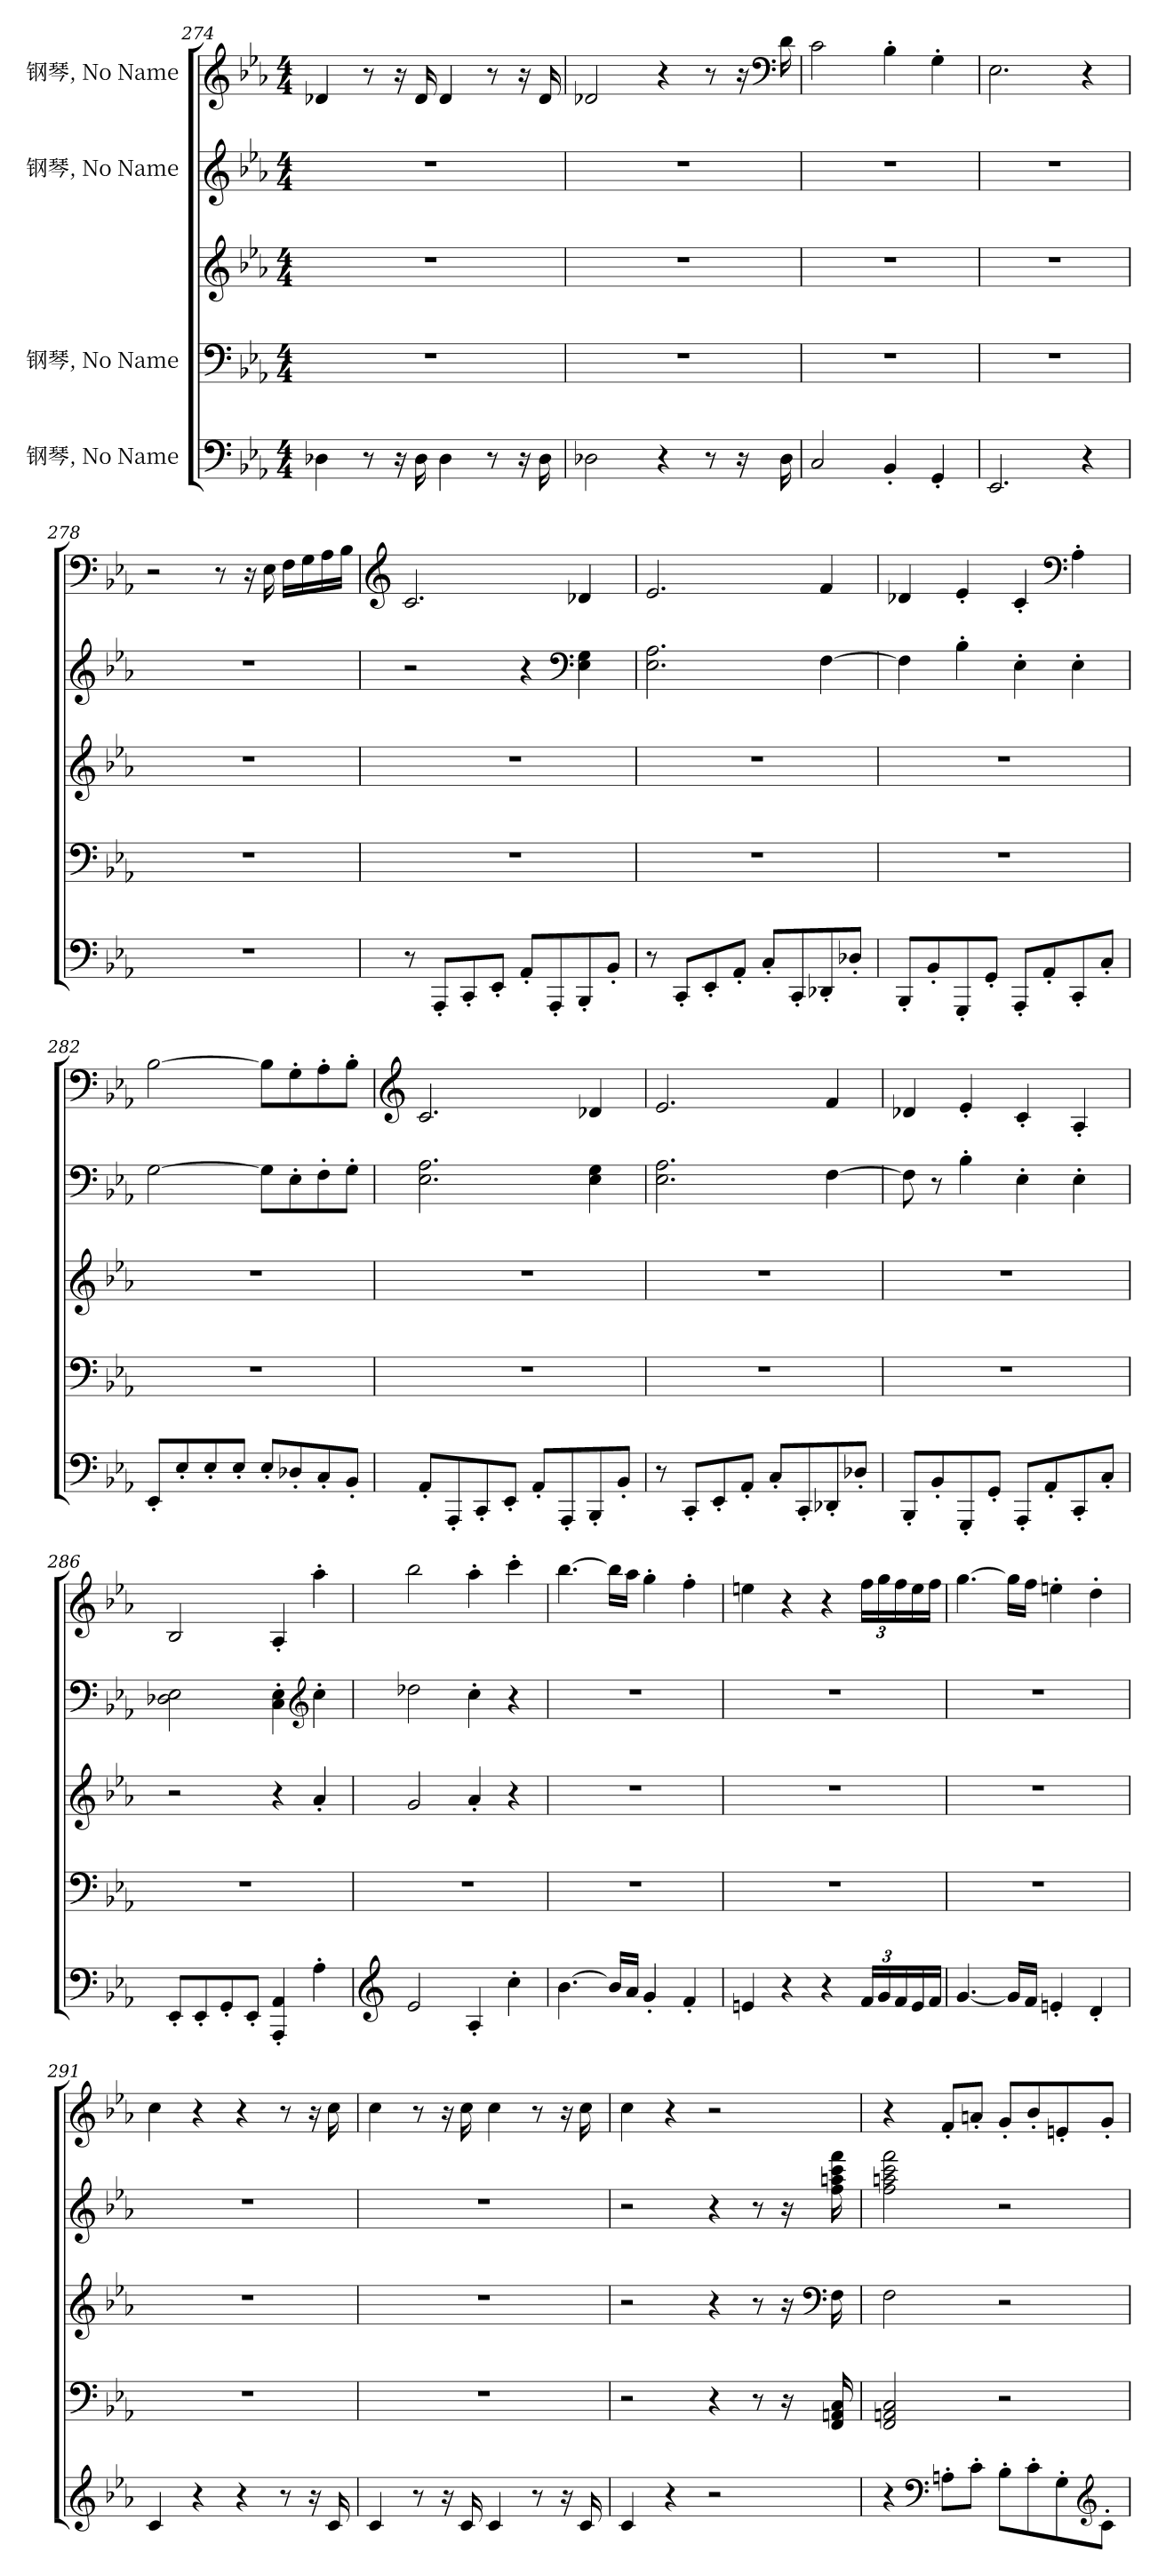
**kern	**kern	**kern	**kern	**kern
*part4	*part3	*part3	*part2	*part1
*staff5	*staff4	*staff3	*staff2	*staff1
*I"钢琴, No Name	*I"钢琴, No Name	*	*I"钢琴, No Name	*I"钢琴, No Name
*clefF4	*clefF4	*clefG2	*clefG2	*clefG2
*k[b-e-a-]	*k[b-e-a-]	*k[b-e-a-]	*k[b-e-a-]	*k[b-e-a-]
*M4/4	*M4/4	*M4/4	*M4/4	*M4/4
=274	=274	=274	=274	=274
4D-X\	1r	1r	1r	4d-X/
*	*	*	*	*MM183
8r	.	.	.	8r
16r	.	.	.	16r
16D-\	.	.	.	16d-/
4D-\	.	.	.	4d-/
*	*	*	*	*MM150
8r	.	.	.	8r
16r	.	.	.	16r
16D-\	.	.	.	16d-/
=275	=275	=275	=275	=275
2D-X\	1r	1r	1r	2d-X/
4r	.	.	.	4r
*	*	*	*	*MM192
8r	.	.	.	8r
16r	.	.	.	16r
*	*	*	*	*clefF4
16D-\	.	.	.	16d-\
!!LO:PB:g=z
=276	=276	=276	=276	=276
2C/	1r	1r	1r	2c\
4BB-'/	.	.	.	4B-'\
4GG'/	.	.	.	4G'\
=277	=277	=277	=277	=277
*	*	*	*	*MM181
2.EE-/	1r	1r	1r	2.E-\
4r	.	.	.	4r
=278	=278	=278	=278	=278
1r	1r	1r	1r	2r
.	.	.	.	8r
*	*	*	*	*MM194
.	.	.	.	16r
.	.	.	.	16E-\
.	.	.	.	16F\LL
.	.	.	.	16G\
.	.	.	.	16A-\
*	*	*	*	*MM192
.	.	.	.	16B-\JJ
=279	=279	=279	=279	=279
*	*	*	*	*clefG2
*	*	*	*	*MM196
8r	1r	1r	2r	2.c/
8AAA-'/L	.	.	.	.
8CC'/	.	.	.	.
8EE-'/J	.	.	.	.
8AA-'/L	.	.	4r	.
8AAA-'/	.	.	.	.
*	*	*	*clefF4	*
8BBB-'/	.	.	4E-\ 4G\	4d-X/
8BB-'/J	.	.	.	.
=280	=280	=280	=280	=280
*	*	*	*	*MM196
8r	1r	1r	2.E-\ 2.A-\	2.e-/
8CC'/L	.	.	.	.
8EE-'/	.	.	.	.
8AA-'/J	.	.	.	.
8C'/L	.	.	.	.
8CC'/	.	.	.	.
8DD-X'/	.	.	[4F\	4f/
8D-X'/J	.	.	.	.
!!LO:LB:g=z
=281	=281	=281	=281	=281
*	*	*	*	*MM196
8BBB-'/L	1r	1r	4F\]	4d-X/
8BB-'/	.	.	.	.
8GGG'/	.	.	4B-'\	4e-'/
8GG'/J	.	.	.	.
8AAA-'/L	.	.	4E-'\	4c'/
8AA-'/	.	.	.	.
*	*	*	*	*clefF4
8CC'/	.	.	4E-'\	4A-'\
8C'/J	.	.	.	.
=282	=282	=282	=282	=282
*	*	*	*	*MM196
8EE-'/L	1r	1r	[2G\	[2B-\
8E-'/	.	.	.	.
8E-'/	.	.	.	.
8E-'/J	.	.	.	.
8E-'/L	.	.	8G\L]	8B-\L]
8D-X'/	.	.	8E-'\	8G'\
8C'/	.	.	8F'\	8A-'\
8BB-'/J	.	.	8G'\J	8B-'\J
=283	=283	=283	=283	=283
*	*	*	*	*clefG2
*	*	*	*	*MM196
8AA-'/L	1r	1r	2.E-\ 2.A-\	2.c/
8AAA-'/	.	.	.	.
8CC'/	.	.	.	.
8EE-'/J	.	.	.	.
8AA-'/L	.	.	.	.
8AAA-'/	.	.	.	.
8BBB-'/	.	.	4E-\ 4G\	4d-X/
8BB-'/J	.	.	.	.
=284	=284	=284	=284	=284
*	*	*	*	*MM196
8r	1r	1r	2.E-\ 2.A-\	2.e-/
8CC'/L	.	.	.	.
8EE-'/	.	.	.	.
8AA-'/J	.	.	.	.
8C'/L	.	.	.	.
8CC'/	.	.	.	.
8DD-X'/	.	.	[4F\	4f/
8D-X'/J	.	.	.	.
!!LO:PB:g=z
=285	=285	=285	=285	=285
*	*	*	*	*MM196
8BBB-'/L	1r	1r	8F\]	4d-X/
8BB-'/	.	.	8r	.
8GGG'/	.	.	4B-'\	4e-'/
8GG'/J	.	.	.	.
8AAA-'/L	.	.	4E-'\	4c'/
8AA-'/	.	.	.	.
8CC'/	.	.	4E-'\	4A-'/
8C'/J	.	.	.	.
=286	=286	=286	=286	=286
8EE-'/L	1r	2r	2D-X\ 2E-\	2B-/
8EE-'/	.	.	.	.
8GG'/	.	.	.	.
8EE-'/J	.	.	.	.
4AAA-/' 4AA-/'	.	4r	4C\' 4E-\'	4A-'/
*	*	*	*clefG2	*
*	*	*	*	*MM192
4A-'\	.	4a-'/	4cc'\	4aa-'\
=287	=287	=287	=287	=287
*clefG2	*	*	*	*
*	*	*	*	*MM196
2e-/	1r	2g/	2dd-X\	2bb-\
*	*	*	*	*MM188
4A-'/	.	4a-'/	4cc'\	4aa-'\
*	*	*	*	*MM194
4cc'\	.	4r	4r	4ccc'\
=288	=288	=288	=288	=288
*	*	*	*	*MM194
[4.b-\	1r	1r	1r	[4.bb-\
16b-/LL]	.	.	.	16bb-\LL]
*	*	*	*	*MM192
16a-/JJ	.	.	.	16aa-\JJ
4g'/	.	.	.	4gg'\
4f'/	.	.	.	4ff'\
=289	=289	=289	=289	=289
4en/	1r	1r	1r	4een\
4r	.	.	.	4r
4r	.	.	.	4r
*Xbrackettup	*	*	*	*Xbrackettup
24f/LL	.	.	.	24ff\LL
24g/	.	.	.	24gg\
24f/	.	.	.	24ff\
16e/	.	.	.	16ee\
16f/JJ	.	.	.	16ff\JJ
!!LO:LB:g=z
=290	=290	=290	=290	=290
*	*	*	*	*MM194
[4.g/	1r	1r	1r	[4.gg\
16g/LL]	.	.	.	16gg\LL]
*	*	*	*	*MM192
16f/JJ	.	.	.	16ff\JJ
4en'/	.	.	.	4een'\
4d'/	.	.	.	4dd'\
=291	=291	=291	=291	=291
4c/	1r	1r	1r	4cc\
4r	.	.	.	4r
4r	.	.	.	4r
8r	.	.	.	8r
*	*	*	*	*MM188
16r	.	.	.	16r
16c/	.	.	.	16cc\
=292	=292	=292	=292	=292
4c/	1r	1r	1r	4cc\
*	*	*	*	*MM185
8r	.	.	.	8r
16r	.	.	.	16r
16c/	.	.	.	16cc\
4c/	.	.	.	4cc\
*	*	*	*	*MM150
8r	.	.	.	8r
16r	.	.	.	16r
16c/	.	.	.	16cc\
=293	=293	=293	=293	=293
4c/	2r	2r	2r	4cc\
4r	.	.	.	4r
2r	4r	4r	4r	2r
.	8r	8r	8r	.
.	16r	16r	16r	.
*	*	*clefF4	*	*
.	16FF/ 16AAn/ 16C/	16F\	16ff\ 16aan\ 16ccc\ 16fff\	.
!!LO:PB:g=z
=294	=294	=294	=294	=294
4r	2FF/ 2AAn/ 2C/	2F\	2ff\ 2aan\ 2ccc\ 2fff\	4r
*clefF4	*	*	*	*
8An'\L	.	.	.	8f'/L
8c'\J	.	.	.	8an'/J
8B-'\L	2r	2r	2r	8g'/L
8c'\	.	.	.	8b-'/
8G'\	.	.	.	8en'/
*clefG2	*	*	*	*
8c'\J	.	.	.	8g'/J
=	=	=	=	=
*-	*-	*-	*-	*-
